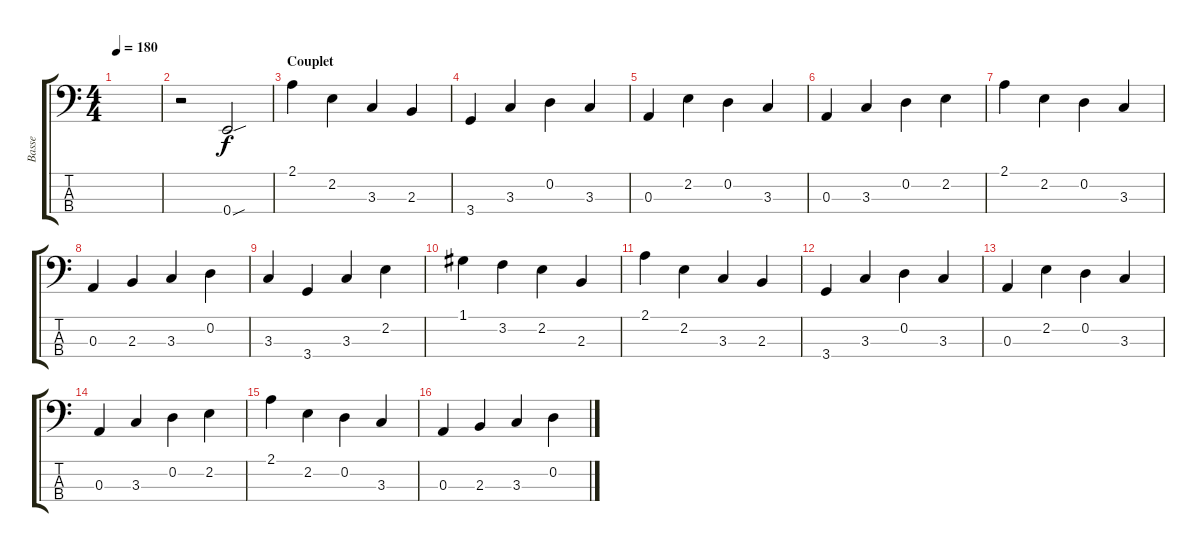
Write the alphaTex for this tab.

\track ("Basse" "Basse") {instrument electricbassfinger}
\staff {score tabs}
\tuning (G2 D2 A1 E1) {hide}
\ts (4 4)
\tempo 180
\clef f4
\ks c
|
r.2 0.4{sou}.2 |
\section ("" "Couplet")
2.1.4 2.2.4 3.3.4 2.3.4 |
3.4.4 3.3.4 0.2.4 3.3.4 |
0.3.4 2.2.4 0.2.4 3.3.4 |
0.3.4 3.3.4 0.2.4 2.2.4 |
2.1.4 2.2.4 0.2.4 3.3.4 |
0.3.4 2.3.4 3.3.4 0.2.4 |
3.3.4 3.4.4 3.3.4 2.2.4 |
1.1.4 3.2.4 2.2.4 2.3.4 |
2.1.4 2.2.4 3.3.4 2.3.4 |
3.4.4 3.3.4 0.2.4 3.3.4 |
0.3.4 2.2.4 0.2.4 3.3.4 |
0.3.4 3.3.4 0.2.4 2.2.4 |
2.1.4 2.2.4 0.2.4 3.3.4 |
0.3.4 2.3.4 3.3.4 0.2.4
